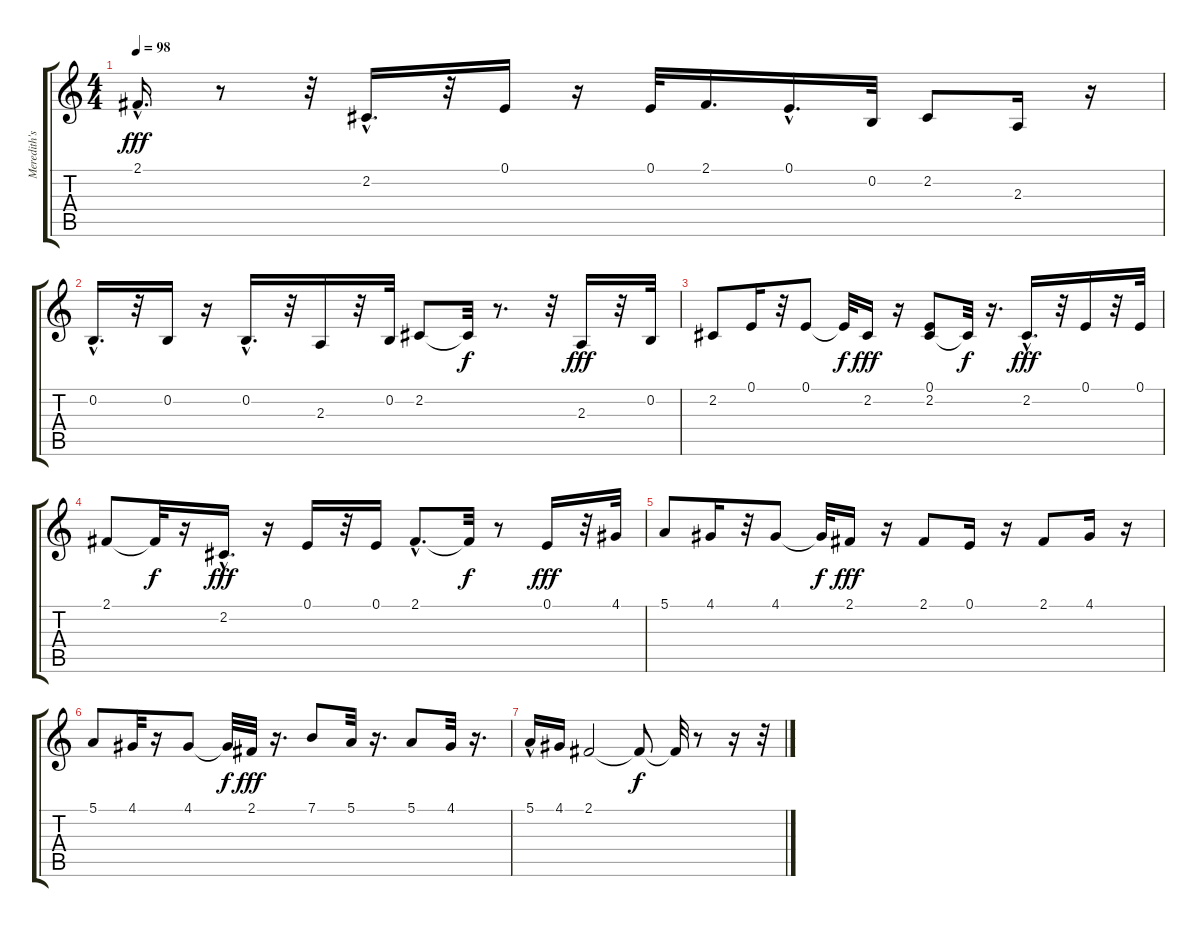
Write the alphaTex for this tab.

\track ("Meredith's Vocals" "Meredith's") {instrument baritonesax}
\staff {score tabs}
\tuning (E4 B3 G3 D3 A2 E2) {hide}
\ts (4 4)
\tempo 98
\clef g2
\ks c
2.1{hac}.16{d dy fff} r.8 r.32 2.2{hac}.16{d} r.32 0.1.16 r.16 0.1.32 2.1.16{d} 0.1{hac}.16{d} 0.2.32 2.2.8 2.3.16 r.16 |
0.2{hac}.16{d} r.32 0.2.16 r.16 0.2{hac}.16{d} r.32 2.3.16 r.32 0.2.32 2.2.8 2.2{t}.32{dy f} r.8{d} r.32 2.3.16{dy fff} r.32 0.2.32 |
2.2.8 0.1.16 r.32 0.1.8 0.1{t}.32{dy f} 2.2.16{dy fff} r.16 (0.1 2.2).8 2.2{t}.32{dy f} r.16{d} 2.2{hac}.16{d dy fff} r.32 0.1.16 r.32 0.1.32 |
2.1.8 2.1{t}.32{dy f} r.16 2.2{hac}.16{d dy fff} r.16 0.1.16 r.32 0.1.16 2.1{hac}.8{d} 2.1{t}.32{dy f} r.8 0.1.16{dy fff} r.32 4.1.32 |
5.1.8 4.1.16 r.32 4.1.8 4.1{t}.32{dy f} 2.1.16{dy fff} r.16 2.1.8 0.1.16 r.16 2.1.8 4.1.16 r.16 |
5.1.8 4.1.32 r.16 4.1.8 4.1{t}.32{dy f} 2.1.32{dy fff} r.16{d} 7.1.8 5.1.32 r.16{d} 5.1.8 4.1.32 r.16{d} |
5.1{hac}.16 4.1.16 2.1.2 2.1{t}.8{dy f} 2.1{t}.32 r.8 r.16 r.32
